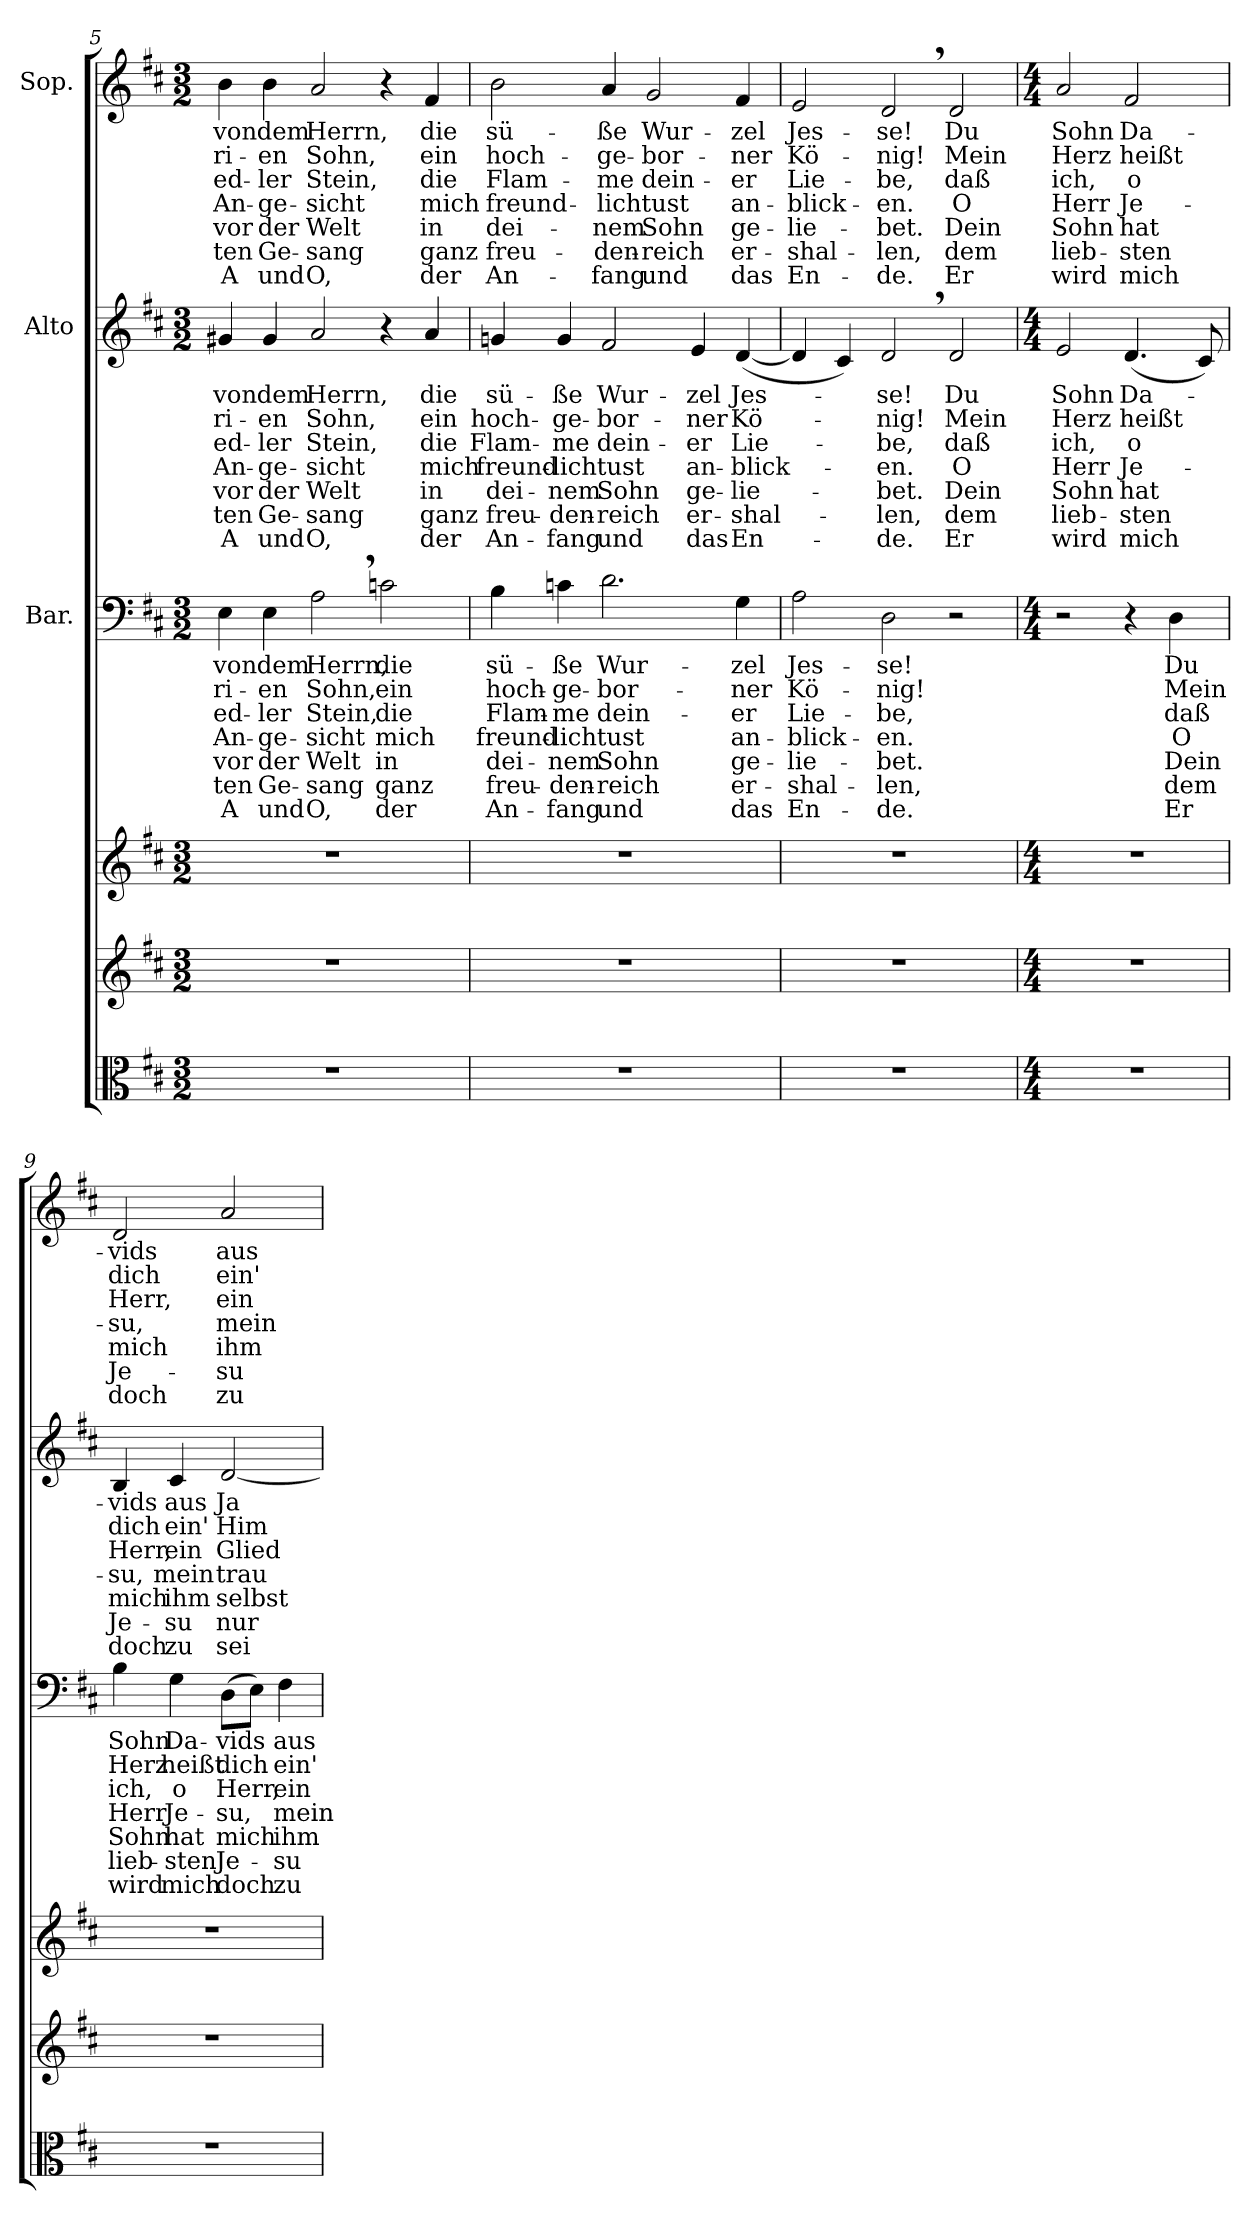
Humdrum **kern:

**kern	**kern	**kern	**kern	**text	**text	**text	**text	**text	**text	**text	**kern	**text	**text	**text	**text	**text	**text	**text	**kern	**text	**text	**text	**text	**text	**text	**text
*part6	*part5	*part4	*part3	*part3	*part3	*part3	*part3	*part3	*part3	*part3	*part2	*part2	*part2	*part2	*part2	*part2	*part2	*part2	*part1	*part1	*part1	*part1	*part1	*part1	*part1	*part1
*staff6	*staff5	*staff4	*staff3	*staff3	*staff3	*staff3	*staff3	*staff3	*staff3	*staff3	*staff2	*staff2	*staff2	*staff2	*staff2	*staff2	*staff2	*staff2	*staff1	*staff1	*staff1	*staff1	*staff1	*staff1	*staff1	*staff1
*	*	*	*I"Bar.	*	*	*	*	*	*	*	*I"Alto	*	*	*	*	*	*	*	*I"Sop.	*	*	*	*	*	*	*
*clefC3	*clefG2	*clefG2	*clefF4	*	*	*	*	*	*	*	*clefG2	*	*	*	*	*	*	*	*clefG2	*	*	*	*	*	*	*
*k[f#c#]	*k[f#c#]	*k[f#c#]	*k[f#c#]	*	*	*	*	*	*	*	*k[f#c#]	*	*	*	*	*	*	*	*k[f#c#]	*	*	*	*	*	*	*
*D:	*D:	*D:	*D:	*	*	*	*	*	*	*	*D:	*	*	*	*	*	*	*	*D:	*	*	*	*	*	*	*
*M3/2	*M3/2	*M3/2	*M3/2	*	*	*	*	*	*	*	*M3/2	*	*	*	*	*	*	*	*M3/2	*	*	*	*	*	*	*
=5	=5	=5	=5	=5	=5	=5	=5	=5	=5	=5	=5	=5	=5	=5	=5	=5	=5	=5	=5	=5	=5	=5	=5	=5	=5	=5
!	!	!	!	!LO:LY:b	!LO:LY:b	!LO:LY:b	!LO:LY:b	!LO:LY:b	!LO:LY:b	!LO:LY:b	!	!	!	!	!	!	!	!	!	!	!	!	!	!	!	!
!	!	!	!	!	!	!	!	!	!	!	!	!LO:LY:b	!LO:LY:b	!LO:LY:b	!LO:LY:b	!LO:LY:b	!LO:LY:b	!LO:LY:b	!	!	!	!	!	!	!	!
!	!	!	!	!	!	!	!	!	!	!	!	!	!	!	!	!	!	!	!	!LO:LY:b	!LO:LY:b	!LO:LY:b	!LO:LY:b	!LO:LY:b	!LO:LY:b	!LO:LY:b
1.r	1.r	1.r	4E\	von	-ri-	ed-	An-	vor	-ten	A	4g#X/	von	-ri-	ed-	An-	vor	-ten	A	4b\	von	-ri-	ed-	An-	vor	-ten	A
!	!	!	!	!LO:LY:b	!LO:LY:b	!LO:LY:b	!LO:LY:b	!LO:LY:b	!LO:LY:b	!LO:LY:b	!	!	!	!	!	!	!	!	!	!	!	!	!	!	!	!
!	!	!	!	!	!	!	!	!	!	!	!	!LO:LY:b	!LO:LY:b	!LO:LY:b	!LO:LY:b	!LO:LY:b	!LO:LY:b	!LO:LY:b	!	!	!	!	!	!	!	!
!	!	!	!	!	!	!	!	!	!	!	!	!	!	!	!	!	!	!	!	!LO:LY:b	!LO:LY:b	!LO:LY:b	!LO:LY:b	!LO:LY:b	!LO:LY:b	!LO:LY:b
.	.	.	4E\	dem	-en	-ler	-ge-	der	Ge-	und	4g#/	dem	-en	-ler	-ge-	der	Ge-	und	4b\	dem	-en	-ler	-ge-	der	Ge-	und
!	!	!	!	!LO:LY:b	!LO:LY:b	!LO:LY:b	!LO:LY:b	!LO:LY:b	!LO:LY:b	!LO:LY:b	!	!	!	!	!	!	!	!	!	!	!	!	!	!	!	!
!	!	!	!	!	!	!	!	!	!	!	!	!LO:LY:b	!LO:LY:b	!LO:LY:b	!LO:LY:b	!LO:LY:b	!LO:LY:b	!LO:LY:b	!	!	!	!	!	!	!	!
!	!	!	!	!	!	!	!	!	!	!	!	!	!	!	!	!	!	!	!	!LO:LY:b	!LO:LY:b	!LO:LY:b	!LO:LY:b	!LO:LY:b	!LO:LY:b	!LO:LY:b
.	.	.	2A,>\	Herrn,	Sohn,	Stein,	-sicht	Welt	-sang	O,	2a/	Herrn,	Sohn,	Stein,	-sicht	Welt	-sang	O,	2a/	Herrn,	Sohn,	Stein,	-sicht	Welt	-sang	O,
!	!	!	!	!LO:LY:b	!LO:LY:b	!LO:LY:b	!LO:LY:b	!LO:LY:b	!LO:LY:b	!LO:LY:b	!	!	!	!	!	!	!	!	!	!	!	!	!	!	!	!
.	.	.	2cn\	die	ein	die	mich	in	ganz	der	4r	.	.	.	.	.	.	.	4r	.	.	.	.	.	.	.
!	!	!	!	!	!	!	!	!	!	!	!	!LO:LY:b	!LO:LY:b	!LO:LY:b	!LO:LY:b	!LO:LY:b	!LO:LY:b	!LO:LY:b	!	!	!	!	!	!	!	!
!	!	!	!	!	!	!	!	!	!	!	!	!	!	!	!	!	!	!	!	!LO:LY:b	!LO:LY:b	!LO:LY:b	!LO:LY:b	!LO:LY:b	!LO:LY:b	!LO:LY:b
.	.	.	.	.	.	.	.	.	.	.	4a/	die	ein	die	mich	in	ganz	der	4f#/	die	ein	die	mich	in	ganz	der
=6	=6	=6	=6	=6	=6	=6	=6	=6	=6	=6	=6	=6	=6	=6	=6	=6	=6	=6	=6	=6	=6	=6	=6	=6	=6	=6
!	!	!	!	!LO:LY:b	!LO:LY:b	!LO:LY:b	!LO:LY:b	!LO:LY:b	!LO:LY:b	!LO:LY:b	!	!	!	!	!	!	!	!	!	!	!	!	!	!	!	!
!	!	!	!	!	!	!	!	!	!	!	!	!LO:LY:b	!LO:LY:b	!LO:LY:b	!LO:LY:b	!LO:LY:b	!LO:LY:b	!LO:LY:b	!	!	!	!	!	!	!	!
!	!	!	!	!	!	!	!	!	!	!	!	!	!	!	!	!	!	!	!	!LO:LY:b	!LO:LY:b	!LO:LY:b	!LO:LY:b	!LO:LY:b	!LO:LY:b	!LO:LY:b
1.r	1.r	1.r	4B\	sü-	hoch-	Flam-	freund-	dei-	freu-	An-	4gn/	sü-	hoch-	Flam-	freund-	dei-	freu-	An-	2b\	sü-	hoch-	Flam-	freund-	dei-	freu-	An-
!	!	!	!	!LO:LY:b	!LO:LY:b	!LO:LY:b	!LO:LY:b	!LO:LY:b	!LO:LY:b	!LO:LY:b	!	!	!	!	!	!	!	!	!	!	!	!	!	!	!	!
!	!	!	!	!	!	!	!	!	!	!	!	!LO:LY:b	!LO:LY:b	!LO:LY:b	!LO:LY:b	!LO:LY:b	!LO:LY:b	!LO:LY:b	!	!	!	!	!	!	!	!
.	.	.	4cn\	-ße	-ge-	-me	-lich	-nem	-den-	-fang	4g/	-ße	-ge-	-me	-lich	-nem	-den-	-fang	.	.	.	.	.	.	.	.
!	!	!	!	!LO:LY:b	!LO:LY:b	!LO:LY:b	!LO:LY:b	!LO:LY:b	!LO:LY:b	!LO:LY:b	!	!	!	!	!	!	!	!	!	!	!	!	!	!	!	!
!	!	!	!	!	!	!	!	!	!	!	!	!LO:LY:b	!LO:LY:b	!LO:LY:b	!LO:LY:b	!LO:LY:b	!LO:LY:b	!LO:LY:b	!	!	!	!	!	!	!	!
!	!	!	!	!	!	!	!	!	!	!	!	!	!	!	!	!	!	!	!	!LO:LY:b	!LO:LY:b	!LO:LY:b	!LO:LY:b	!LO:LY:b	!LO:LY:b	!LO:LY:b
.	.	.	2.d\	Wur-	-bor-	dein-	tust	Sohn	-reich	und	2f#/	Wur-	-bor-	dein-	tust	Sohn	-reich	und	4a/	-ße	-ge-	-me	-lich	-nem	-den-	-fang
!	!	!	!	!	!	!	!	!	!	!	!	!	!	!	!	!	!	!	!	!LO:LY:b	!LO:LY:b	!LO:LY:b	!LO:LY:b	!LO:LY:b	!LO:LY:b	!LO:LY:b
.	.	.	.	.	.	.	.	.	.	.	.	.	.	.	.	.	.	.	2g/	Wur-	-bor-	dein-	tust	Sohn	-reich	und
!	!	!	!	!	!	!	!	!	!	!	!	!LO:LY:b	!LO:LY:b	!LO:LY:b	!LO:LY:b	!LO:LY:b	!LO:LY:b	!LO:LY:b	!	!	!	!	!	!	!	!
.	.	.	.	.	.	.	.	.	.	.	4e/	-zel	-ner	-er	an-	ge-	er-	das	.	.	.	.	.	.	.	.
!	!	!	!	!LO:LY:b	!LO:LY:b	!LO:LY:b	!LO:LY:b	!LO:LY:b	!LO:LY:b	!LO:LY:b	!	!	!	!	!	!	!	!	!	!	!	!	!	!	!	!
!	!	!	!	!	!	!	!	!	!	!	!	!LO:LY:b	!LO:LY:b	!LO:LY:b	!LO:LY:b	!LO:LY:b	!LO:LY:b	!LO:LY:b	!	!	!	!	!	!	!	!
!	!	!	!	!	!	!	!	!	!	!	!	!	!	!	!	!	!	!	!	!LO:LY:b	!LO:LY:b	!LO:LY:b	!LO:LY:b	!LO:LY:b	!LO:LY:b	!LO:LY:b
.	.	.	4G\	-zel	-ner	-er	an-	ge-	er-	das	(<[4d/	Jes-	Kö-	Lie-	-blick-	-lie-	-shal-	En-	4f#/	-zel	-ner	-er	an-	ge-	er-	das
=7	=7	=7	=7	=7	=7	=7	=7	=7	=7	=7	=7	=7	=7	=7	=7	=7	=7	=7	=7	=7	=7	=7	=7	=7	=7	=7
!	!	!	!	!LO:LY:b	!LO:LY:b	!LO:LY:b	!LO:LY:b	!LO:LY:b	!LO:LY:b	!LO:LY:b	!	!	!	!	!	!	!	!	!	!	!	!	!	!	!	!
!	!	!	!	!	!	!	!	!	!	!	!	!	!	!	!	!	!	!	!	!LO:LY:b	!LO:LY:b	!LO:LY:b	!LO:LY:b	!LO:LY:b	!LO:LY:b	!LO:LY:b
1.r	1.r	1.r	2A\	Jes-	Kö-	Lie-	-blick-	-lie-	-shal-	En-	4d/]	.	.	.	.	.	.	.	2e/	Jes-	Kö-	Lie-	-blick-	-lie-	-shal-	En-
.	.	.	.	.	.	.	.	.	.	.	4c#/)	.	.	.	.	.	.	.	.	.	.	.	.	.	.	.
!	!	!	!	!LO:LY:b	!LO:LY:b	!LO:LY:b	!LO:LY:b	!LO:LY:b	!LO:LY:b	!LO:LY:b	!	!	!	!	!	!	!	!	!	!	!	!	!	!	!	!
!	!	!	!	!	!	!	!	!	!	!	!	!LO:LY:b	!LO:LY:b	!LO:LY:b	!LO:LY:b	!LO:LY:b	!LO:LY:b	!LO:LY:b	!	!	!	!	!	!	!	!
!	!	!	!	!	!	!	!	!	!	!	!	!	!	!	!	!	!	!	!	!LO:LY:b	!LO:LY:b	!LO:LY:b	!LO:LY:b	!LO:LY:b	!LO:LY:b	!LO:LY:b
.	.	.	2D\	-se!	-nig!	-be,	-en.	-bet.	-len,	-de.	2d,>/	-se!	-nig!	-be,	-en.	-bet.	-len,	-de.	2d,>/	-se!	-nig!	-be,	-en.	-bet.	-len,	-de.
!	!	!	!	!	!	!	!	!	!	!	!	!LO:LY:b	!LO:LY:b	!LO:LY:b	!LO:LY:b	!LO:LY:b	!LO:LY:b	!LO:LY:b	!	!	!	!	!	!	!	!
!	!	!	!	!	!	!	!	!	!	!	!	!	!	!	!	!	!	!	!	!LO:LY:b	!LO:LY:b	!LO:LY:b	!LO:LY:b	!LO:LY:b	!LO:LY:b	!LO:LY:b
.	.	.	2r	.	.	.	.	.	.	.	2d/	Du	Mein	daß	O	Dein	dem	Er	2d/	Du	Mein	daß	O	Dein	dem	Er
!!LO:PB:g=z
=8	=8	=8	=8	=8	=8	=8	=8	=8	=8	=8	=8	=8	=8	=8	=8	=8	=8	=8	=8	=8	=8	=8	=8	=8	=8	=8
*M4/4	*M4/4	*M4/4	*M4/4	*	*	*	*	*	*	*	*M4/4	*	*	*	*	*	*	*	*M4/4	*	*	*	*	*	*	*
!	!	!	!	!	!	!	!	!	!	!	!	!LO:LY:b	!LO:LY:b	!LO:LY:b	!LO:LY:b	!LO:LY:b	!LO:LY:b	!LO:LY:b	!	!	!	!	!	!	!	!
!	!	!	!	!	!	!	!	!	!	!	!	!	!	!	!	!	!	!	!	!LO:LY:b	!LO:LY:b	!LO:LY:b	!LO:LY:b	!LO:LY:b	!LO:LY:b	!LO:LY:b
1r	1r	1r	2r	.	.	.	.	.	.	.	2e/	Sohn	Herz	ich,	Herr	Sohn	lieb-	wird	2a/	Sohn	Herz	ich,	Herr	Sohn	lieb-	wird
!	!	!	!	!	!	!	!	!	!	!	!	!LO:LY:b	!LO:LY:b	!LO:LY:b	!LO:LY:b	!LO:LY:b	!LO:LY:b	!LO:LY:b	!	!	!	!	!	!	!	!
!	!	!	!	!	!	!	!	!	!	!	!	!	!	!	!	!	!	!	!	!LO:LY:b	!LO:LY:b	!LO:LY:b	!LO:LY:b	!LO:LY:b	!LO:LY:b	!LO:LY:b
.	.	.	4r	.	.	.	.	.	.	.	(<4.d/	Da-	heißt	o	Je-	hat	-sten	mich	2f#/	Da-	heißt	o	Je-	hat	-sten	mich
!	!	!	!	!LO:LY:b	!LO:LY:b	!LO:LY:b	!LO:LY:b	!LO:LY:b	!LO:LY:b	!LO:LY:b	!	!	!	!	!	!	!	!	!	!	!	!	!	!	!	!
.	.	.	4D\	Du	Mein	daß	O	Dein	dem	Er	.	.	.	.	.	.	.	.	.	.	.	.	.	.	.	.
.	.	.	.	.	.	.	.	.	.	.	8c#/)	.	.	.	.	.	.	.	.	.	.	.	.	.	.	.
=9	=9	=9	=9	=9	=9	=9	=9	=9	=9	=9	=9	=9	=9	=9	=9	=9	=9	=9	=9	=9	=9	=9	=9	=9	=9	=9
!	!	!	!	!LO:LY:b	!LO:LY:b	!LO:LY:b	!LO:LY:b	!LO:LY:b	!LO:LY:b	!LO:LY:b	!	!	!	!	!	!	!	!	!	!	!	!	!	!	!	!
!	!	!	!	!	!	!	!	!	!	!	!	!LO:LY:b	!LO:LY:b	!LO:LY:b	!LO:LY:b	!LO:LY:b	!LO:LY:b	!LO:LY:b	!	!	!	!	!	!	!	!
!	!	!	!	!	!	!	!	!	!	!	!	!	!	!	!	!	!	!	!	!LO:LY:b	!LO:LY:b	!LO:LY:b	!LO:LY:b	!LO:LY:b	!LO:LY:b	!LO:LY:b
1r	1r	1r	4B\	Sohn	Herz	ich,	Herr	Sohn	lieb-	wird	4B/	-vids	dich	Herr,	-su,	mich	Je-	doch	2d/	-vids	dich	Herr,	-su,	mich	Je-	doch
!	!	!	!	!LO:LY:b	!LO:LY:b	!LO:LY:b	!LO:LY:b	!LO:LY:b	!LO:LY:b	!LO:LY:b	!	!	!	!	!	!	!	!	!	!	!	!	!	!	!	!
!	!	!	!	!	!	!	!	!	!	!	!	!LO:LY:b	!LO:LY:b	!LO:LY:b	!LO:LY:b	!LO:LY:b	!LO:LY:b	!LO:LY:b	!	!	!	!	!	!	!	!
.	.	.	4G\	Da-	heißt	o	Je-	hat	-sten	mich	4c#/	aus	ein'	ein	mein	ihm	-su	zu	.	.	.	.	.	.	.	.
!	!	!	!	!LO:LY:b	!LO:LY:b	!LO:LY:b	!LO:LY:b	!LO:LY:b	!LO:LY:b	!LO:LY:b	!	!	!	!	!	!	!	!	!	!	!	!	!	!	!	!
!	!	!	!	!	!	!	!	!	!	!	!	!LO:LY:b	!LO:LY:b	!LO:LY:b	!LO:LY:b	!LO:LY:b	!LO:LY:b	!LO:LY:b	!	!	!	!	!	!	!	!
!	!	!	!	!	!	!	!	!	!	!	!	!	!	!	!	!	!	!	!	!LO:LY:b	!LO:LY:b	!LO:LY:b	!LO:LY:b	!LO:LY:b	!LO:LY:b	!LO:LY:b
.	.	.	(>8D\L	-vids	dich	Herr,	-su,	mich	Je-	doch	[2d/	Ja-	Him-	Glied-	trau-	selbst	nur	sei-	2a/	aus	ein'	ein	mein	ihm	-su	zu
.	.	.	8E\J)	.	.	.	.	.	.	.	.	.	.	.	.	.	.	.	.	.	.	.	.	.	.	.
!	!	!	!	!LO:LY:b	!LO:LY:b	!LO:LY:b	!LO:LY:b	!LO:LY:b	!LO:LY:b	!LO:LY:b	!	!	!	!	!	!	!	!	!	!	!	!	!	!	!	!
.	.	.	4F#\	aus	ein'	ein	mein	ihm	-su	zu	.	.	.	.	.	.	.	.	.	.	.	.	.	.	.	.
=	=	=	=	=	=	=	=	=	=	=	=	=	=	=	=	=	=	=	=	=	=	=	=	=	=	=
*-	*-	*-	*-	*-	*-	*-	*-	*-	*-	*-	*-	*-	*-	*-	*-	*-	*-	*-	*-	*-	*-	*-	*-	*-	*-	*-
